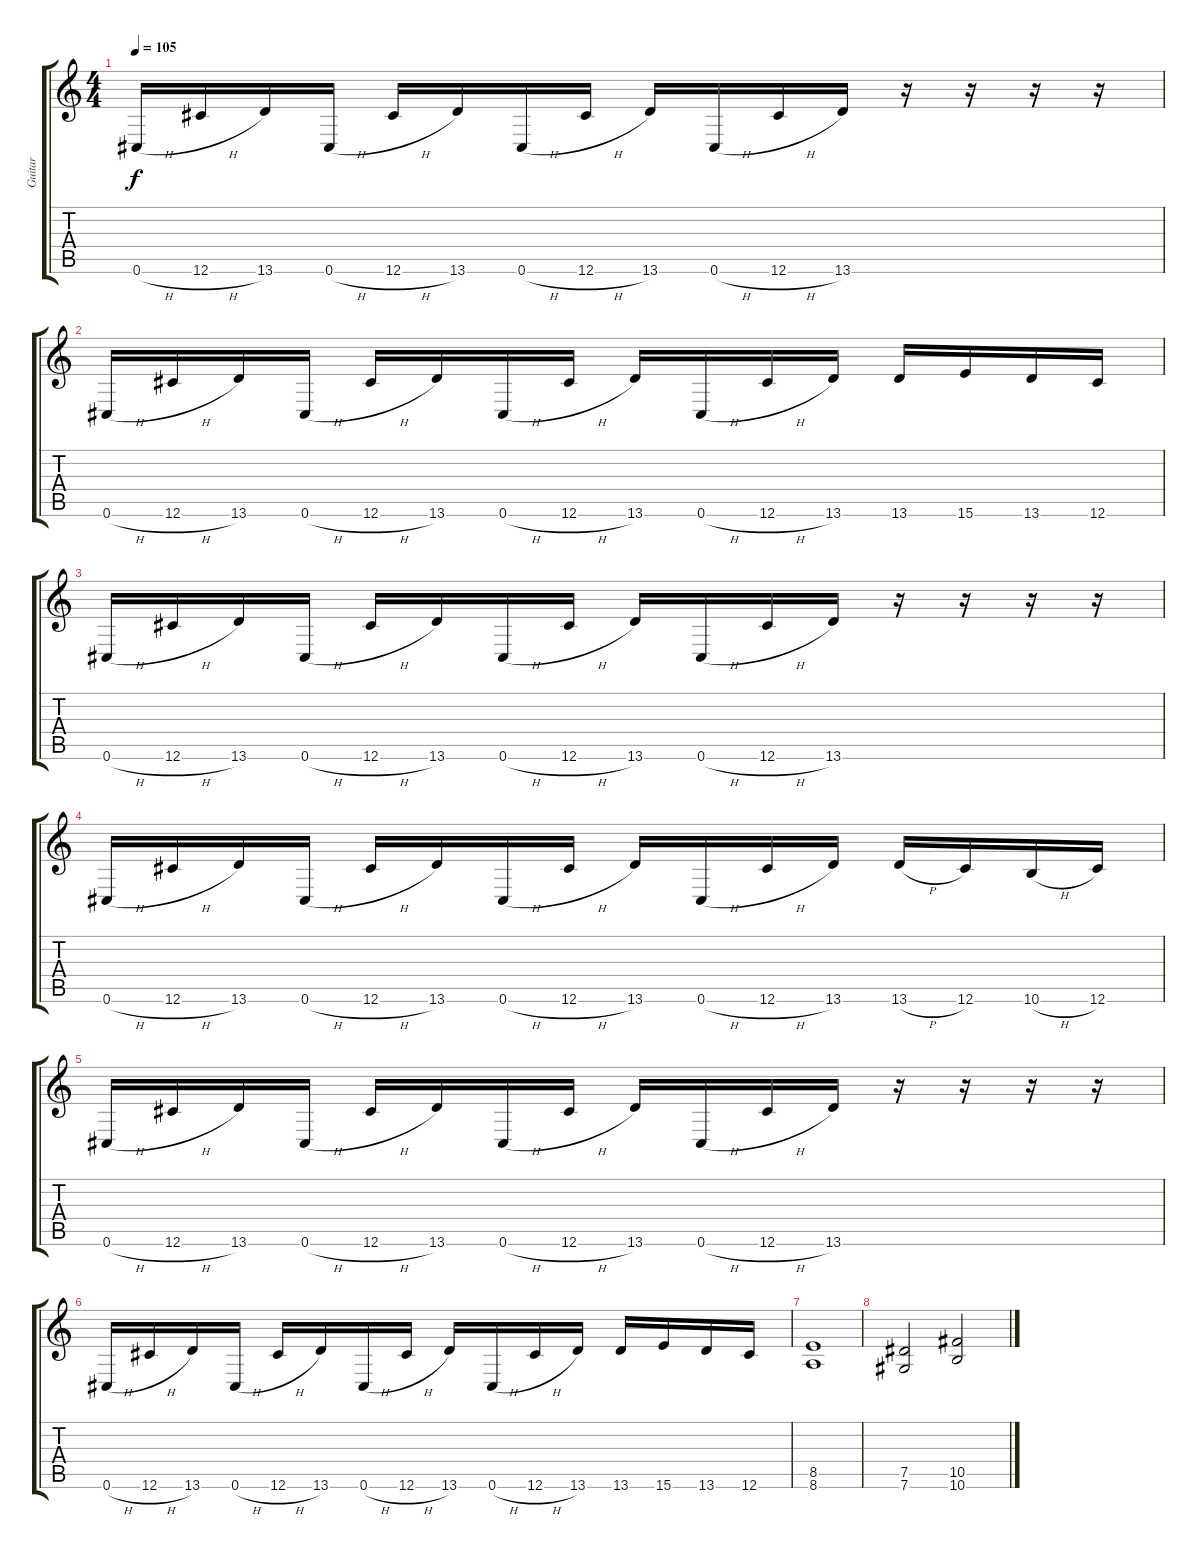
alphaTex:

\track ("Guitar" "Guitar") {instrument distortionguitar}
\staff {score tabs}
\tuning (Eb4 Bb3 Gb3 Db3 Ab2 Db2) {hide}
\ts (4 4)
\tempo 105
\clef g2
\ks c
0.6{h}.16{dy f} 12.6{h}.16 13.6.16 0.6{h}.16 12.6{h}.16 13.6.16 0.6{h}.16 12.6{h}.16 13.6.16 0.6{h}.16 12.6{h}.16 13.6.16 r.16 r.16 r.16 r.16 |
0.6{h}.16 12.6{h}.16 13.6.16 0.6{h}.16 12.6{h}.16 13.6.16 0.6{h}.16 12.6{h}.16 13.6.16 0.6{h}.16 12.6{h}.16 13.6.16 13.6.16 15.6.16 13.6.16 12.6.16 |
0.6{h}.16 12.6{h}.16 13.6.16 0.6{h}.16 12.6{h}.16 13.6.16 0.6{h}.16 12.6{h}.16 13.6.16 0.6{h}.16 12.6{h}.16 13.6.16 r.16 r.16 r.16 r.16 |
0.6{h}.16 12.6{h}.16 13.6.16 0.6{h}.16 12.6{h}.16 13.6.16 0.6{h}.16 12.6{h}.16 13.6.16 0.6{h}.16 12.6{h}.16 13.6.16 13.6{h}.16 12.6.16 10.6{h}.16 12.6.16 |
0.6{h}.16 12.6{h}.16 13.6.16 0.6{h}.16 12.6{h}.16 13.6.16 0.6{h}.16 12.6{h}.16 13.6.16 0.6{h}.16 12.6{h}.16 13.6.16 r.16 r.16 r.16 r.16 |
0.6{h}.16 12.6{h}.16 13.6.16 0.6{h}.16 12.6{h}.16 13.6.16 0.6{h}.16 12.6{h}.16 13.6.16 0.6{h}.16 12.6{h}.16 13.6.16 13.6.16 15.6.16 13.6.16 12.6.16 |
(8.5 8.6).1 |
(7.5 7.6).2 (10.5 10.6).2
